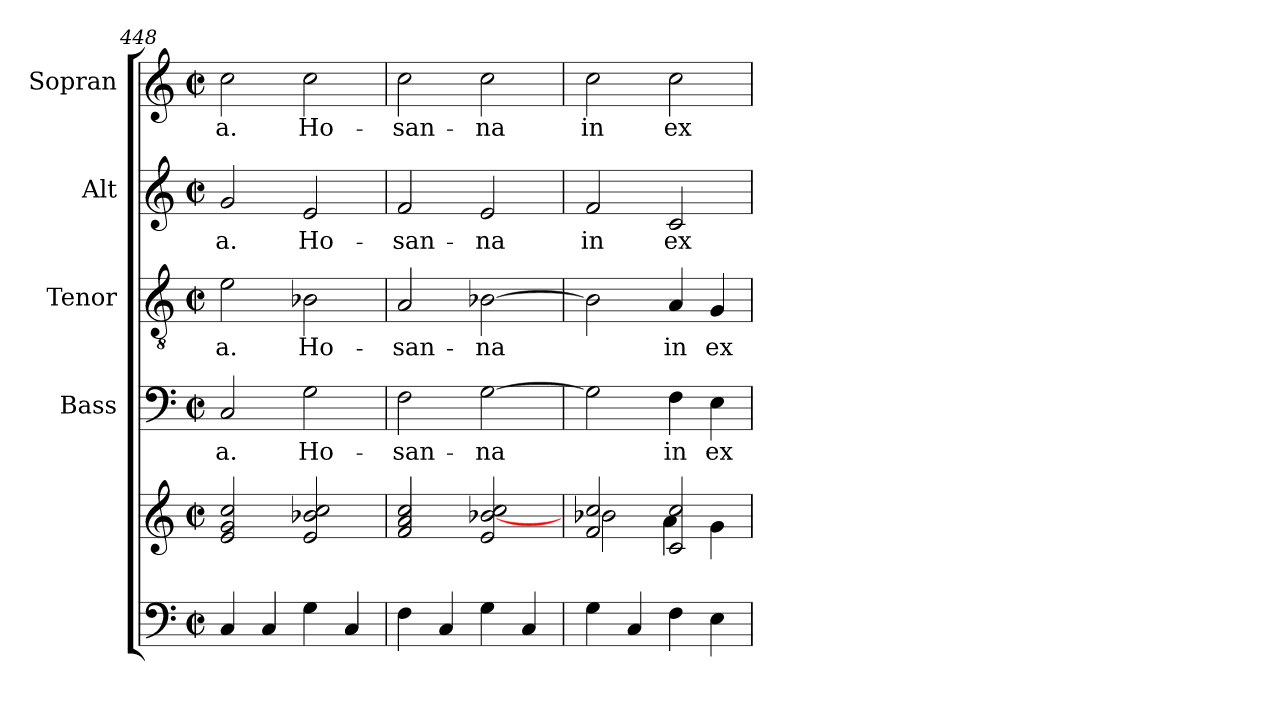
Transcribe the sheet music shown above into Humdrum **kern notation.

**kern	**kern	**kern	**text	**kern	**text	**kern	**text	**kern	**text
*part5	*part5	*part4	*part4	*part3	*part3	*part2	*part2	*part1	*part1
*staff6	*staff5	*staff4	*staff4	*staff3	*staff3	*staff2	*staff2	*staff1	*staff1
*	*	*I"Bass	*	*I"Tenor	*	*I"Alt	*	*I"Sopran	*
*	*	*I'B.	*	*I'T.	*	*I'A.	*	*I'S.	*
*clefF4	*clefG2	*clefF4	*	*clefGv2	*	*clefG2	*	*clefG2	*
*k[]	*k[]	*k[]	*	*k[]	*	*k[]	*	*k[]	*
*C:	*C:	*C:	*	*C:	*	*C:	*	*C:	*
*M2/2	*M2/2	*M2/2	*	*M2/2	*	*M2/2	*	*M2/2	*
*met(c|)	*met(c|)	*met(c|)	*	*met(c|)	*	*met(c|)	*	*met(c|)	*
=448	=448	=448	=448	=448	=448	=448	=448	=448	=448
!	!	!	!LO:LY:b	!	!LO:LY:b	!	!LO:LY:b	!	!LO:LY:b
4C/	2e/ 2g/ 2cc/	2C/	-a.	2e\	-a.	2g/	-a.	2cc\	-a.
4C/	.	.	.	.	.	.	.	.	.
!	!	!	!LO:LY:b	!	!LO:LY:b	!	!LO:LY:b	!	!LO:LY:b
4G\	2e/ 2b-X/ 2cc/	2G\	Ho-	2B-X\	Ho-	2e/	Ho-	2cc\	Ho-
4C/	.	.	.	.	.	.	.	.	.
=449	=449	=449	=449	=449	=449	=449	=449	=449	=449
!	!	!	!LO:LY:b	!	!LO:LY:b	!	!LO:LY:b	!	!LO:LY:b
4F\	2f/ 2a/ 2cc/	2F\	-san-	2A/	-san-	2f/	-san-	2cc\	-san-
4C/	.	.	.	.	.	.	.	.	.
!	!	!	!LO:LY:b	!	!LO:LY:b	!	!LO:LY:b	!	!LO:LY:b
4G\	2e/ [2b-X/ 2cc/	[2G\	-na	[2B-X\	-na	2e/	-na	2cc\	-na
4C/	.	.	.	.	.	.	.	.	.
=450	=450	=450	=450	=450	=450	=450	=450	=450	=450
*	*^	*	*	*	*	*	*	*	*
!	!	!	!	!	!	!	!	!LO:LY:b	!	!LO:LY:b
4G\	2f/ 2cc/	2b-X\	2G\]	.	2B-\]	.	2f/	in	2cc\	in
4C/	.	.	.	.	.	.	.	.	.	.
!	!	!	!	!LO:LY:b	!	!LO:LY:b	!	!LO:LY:b	!	!LO:LY:b
4F\	2c/ 2cc/	4a\	4F\	in	4A/	in	2c/	ex-	2cc\	ex-
!	!	!	!	!LO:LY:b	!	!LO:LY:b	!	!	!	!
4E\	.	4g\	4E\	ex-	4G/	ex-	.	.	.	.
*	*v	*v	*	*	*	*	*	*	*	*
=	=	=	=	=	=	=	=	=	=
*-	*-	*-	*-	*-	*-	*-	*-	*-	*-
